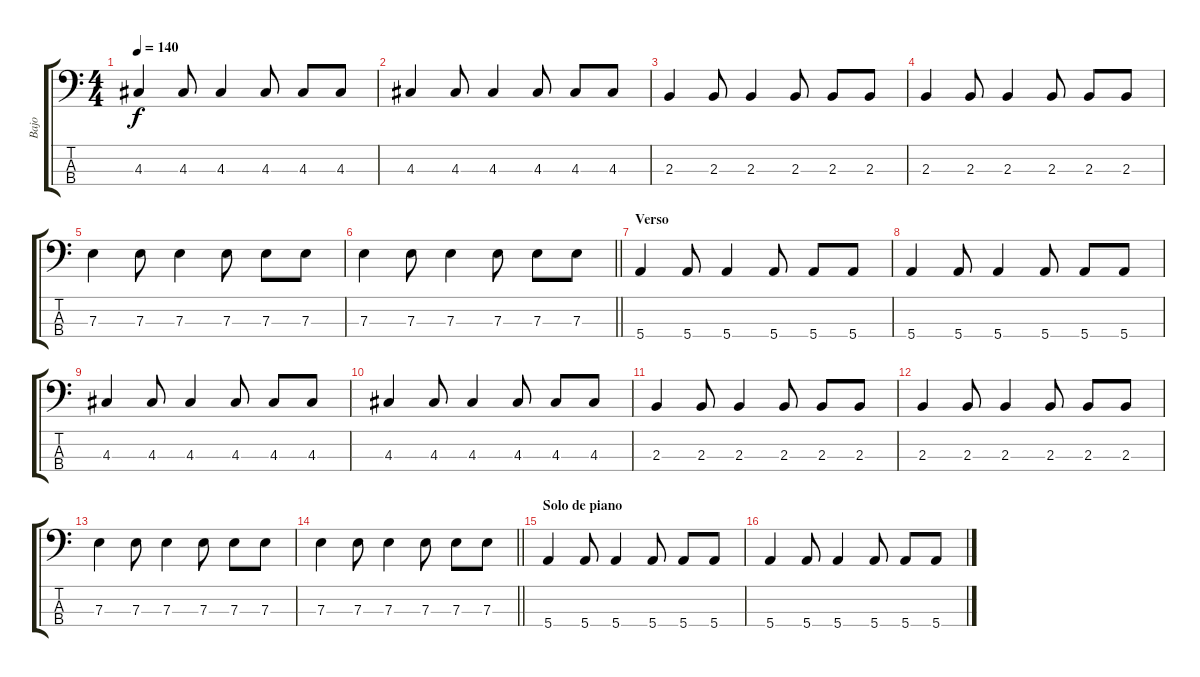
\track ("Bajo" "Bajo") {instrument electricbassfinger}
\staff {score tabs}
\tuning (G2 D2 A1 E1) {hide}
\ts (4 4)
\tempo 140
\clef f4
\ks c
4.3.4{dy f} 4.3.8 4.3.4 4.3.8 4.3.8 4.3.8 |
4.3.4 4.3.8 4.3.4 4.3.8 4.3.8 4.3.8 |
2.3.4 2.3.8 2.3.4 2.3.8 2.3.8 2.3.8 |
2.3.4 2.3.8 2.3.4 2.3.8 2.3.8 2.3.8 |
7.3.4 7.3.8 7.3.4 7.3.8 7.3.8 7.3.8 |
\barLineRight lightlight
7.3.4 7.3.8 7.3.4 7.3.8 7.3.8 7.3.8 |
\section ("" "Verso")
5.4.4 5.4.8 5.4.4 5.4.8 5.4.8 5.4.8 |
5.4.4 5.4.8 5.4.4 5.4.8 5.4.8 5.4.8 |
4.3.4 4.3.8 4.3.4 4.3.8 4.3.8 4.3.8 |
4.3.4 4.3.8 4.3.4 4.3.8 4.3.8 4.3.8 |
2.3.4 2.3.8 2.3.4 2.3.8 2.3.8 2.3.8 |
2.3.4 2.3.8 2.3.4 2.3.8 2.3.8 2.3.8 |
7.3.4 7.3.8 7.3.4 7.3.8 7.3.8 7.3.8 |
\barLineRight lightlight
7.3.4 7.3.8 7.3.4 7.3.8 7.3.8 7.3.8 |
\section ("" "Solo de piano")
5.4.4 5.4.8 5.4.4 5.4.8 5.4.8 5.4.8 |
5.4.4 5.4.8 5.4.4 5.4.8 5.4.8 5.4.8
